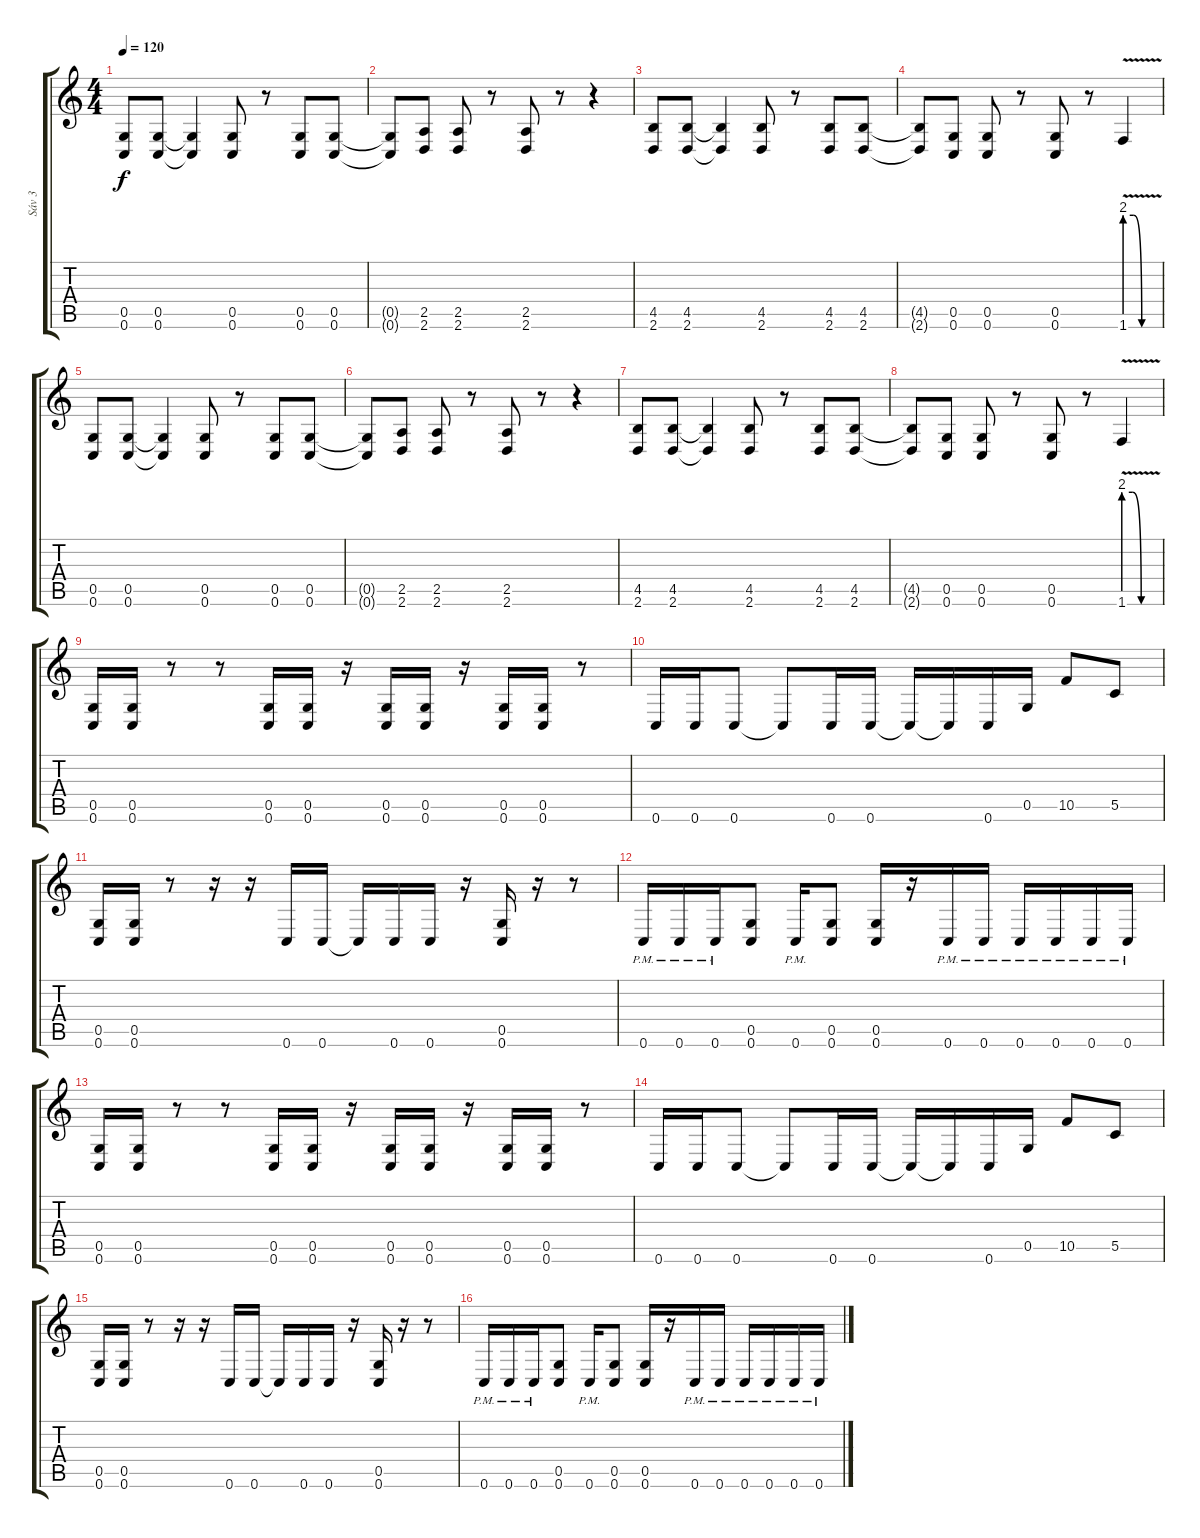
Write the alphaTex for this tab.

\track ("Sáv 3" "Sáv 3") {instrument distortionguitar}
\staff {score tabs}
\tuning (D4 A3 F3 C3 G2 C2) {hide}
\ts (4 4)
\tempo 120
\clef g2
\ks c
(0.5 0.6).8{dy f} (0.5 0.6).8 (0.5{t} 0.6{t}).4 (0.5 0.6).8 r.8 (0.5 0.6).8 (0.5 0.6).8 |
(0.5{t} 0.6{t}).8 (2.5 2.6).8 (2.5 2.6).8 r.8 (2.5 2.6).8 r.8 r.4 |
(4.5 2.6).8 (4.5 2.6).8 (4.5{t} 2.6{t}).4 (4.5 2.6).8 r.8 (4.5 2.6).8 (4.5 2.6).8 |
(4.5{t} 2.6{t}).8 (0.5 0.6).8 (0.5 0.6).8 r.8 (0.5 0.6).8 r.8 1.6{be (custom 0 8 15 8 30 0 60 0) v}.4 |
(0.5 0.6).8 (0.5 0.6).8 (0.5{t} 0.6{t}).4 (0.5 0.6).8 r.8 (0.5 0.6).8 (0.5 0.6).8 |
(0.5{t} 0.6{t}).8 (2.5 2.6).8 (2.5 2.6).8 r.8 (2.5 2.6).8 r.8 r.4 |
(4.5 2.6).8 (4.5 2.6).8 (4.5{t} 2.6{t}).4 (4.5 2.6).8 r.8 (4.5 2.6).8 (4.5 2.6).8 |
(4.5{t} 2.6{t}).8 (0.5 0.6).8 (0.5 0.6).8 r.8 (0.5 0.6).8 r.8 1.6{be (custom 0 8 15 8 30 0 60 0) v}.4 |
(0.5 0.6).16 (0.5 0.6).16 r.8 r.8 (0.5 0.6).16 (0.5 0.6).16 r.16 (0.5 0.6).16 (0.5 0.6).16 r.16 (0.5 0.6).16 (0.5 0.6).16 r.8 |
0.6.16 0.6.16 0.6.8 0.6{t}.8 0.6.16 0.6.16 0.6{t}.16 0.6{t}.16 0.6.16 0.5.16 10.5.8 5.5.8 |
(0.5 0.6).16 (0.5 0.6).16 r.8 r.16 r.16 0.6.16 0.6.16 0.6{t}.16 0.6.16 0.6.16 r.16 (0.5 0.6).16 r.16 r.8 |
0.6{pm}.16 0.6{pm}.16 0.6{pm}.16 (0.5 0.6).8 0.6{pm}.16 (0.5 0.6).8 (0.5 0.6).16 r.16 0.6{pm}.16 0.6{pm}.16 0.6{pm}.16 0.6{pm}.16 0.6{pm}.16 0.6{pm}.16 |
(0.5 0.6).16 (0.5 0.6).16 r.8 r.8 (0.5 0.6).16 (0.5 0.6).16 r.16 (0.5 0.6).16 (0.5 0.6).16 r.16 (0.5 0.6).16 (0.5 0.6).16 r.8 |
0.6.16 0.6.16 0.6.8 0.6{t}.8 0.6.16 0.6.16 0.6{t}.16 0.6{t}.16 0.6.16 0.5.16 10.5.8 5.5.8 |
(0.5 0.6).16 (0.5 0.6).16 r.8 r.16 r.16 0.6.16 0.6.16 0.6{t}.16 0.6.16 0.6.16 r.16 (0.5 0.6).16 r.16 r.8 |
0.6{pm}.16 0.6{pm}.16 0.6{pm}.16 (0.5 0.6).8 0.6{pm}.16 (0.5 0.6).8 (0.5 0.6).16 r.16 0.6{pm}.16 0.6{pm}.16 0.6{pm}.16 0.6{pm}.16 0.6{pm}.16 0.6{pm}.16
